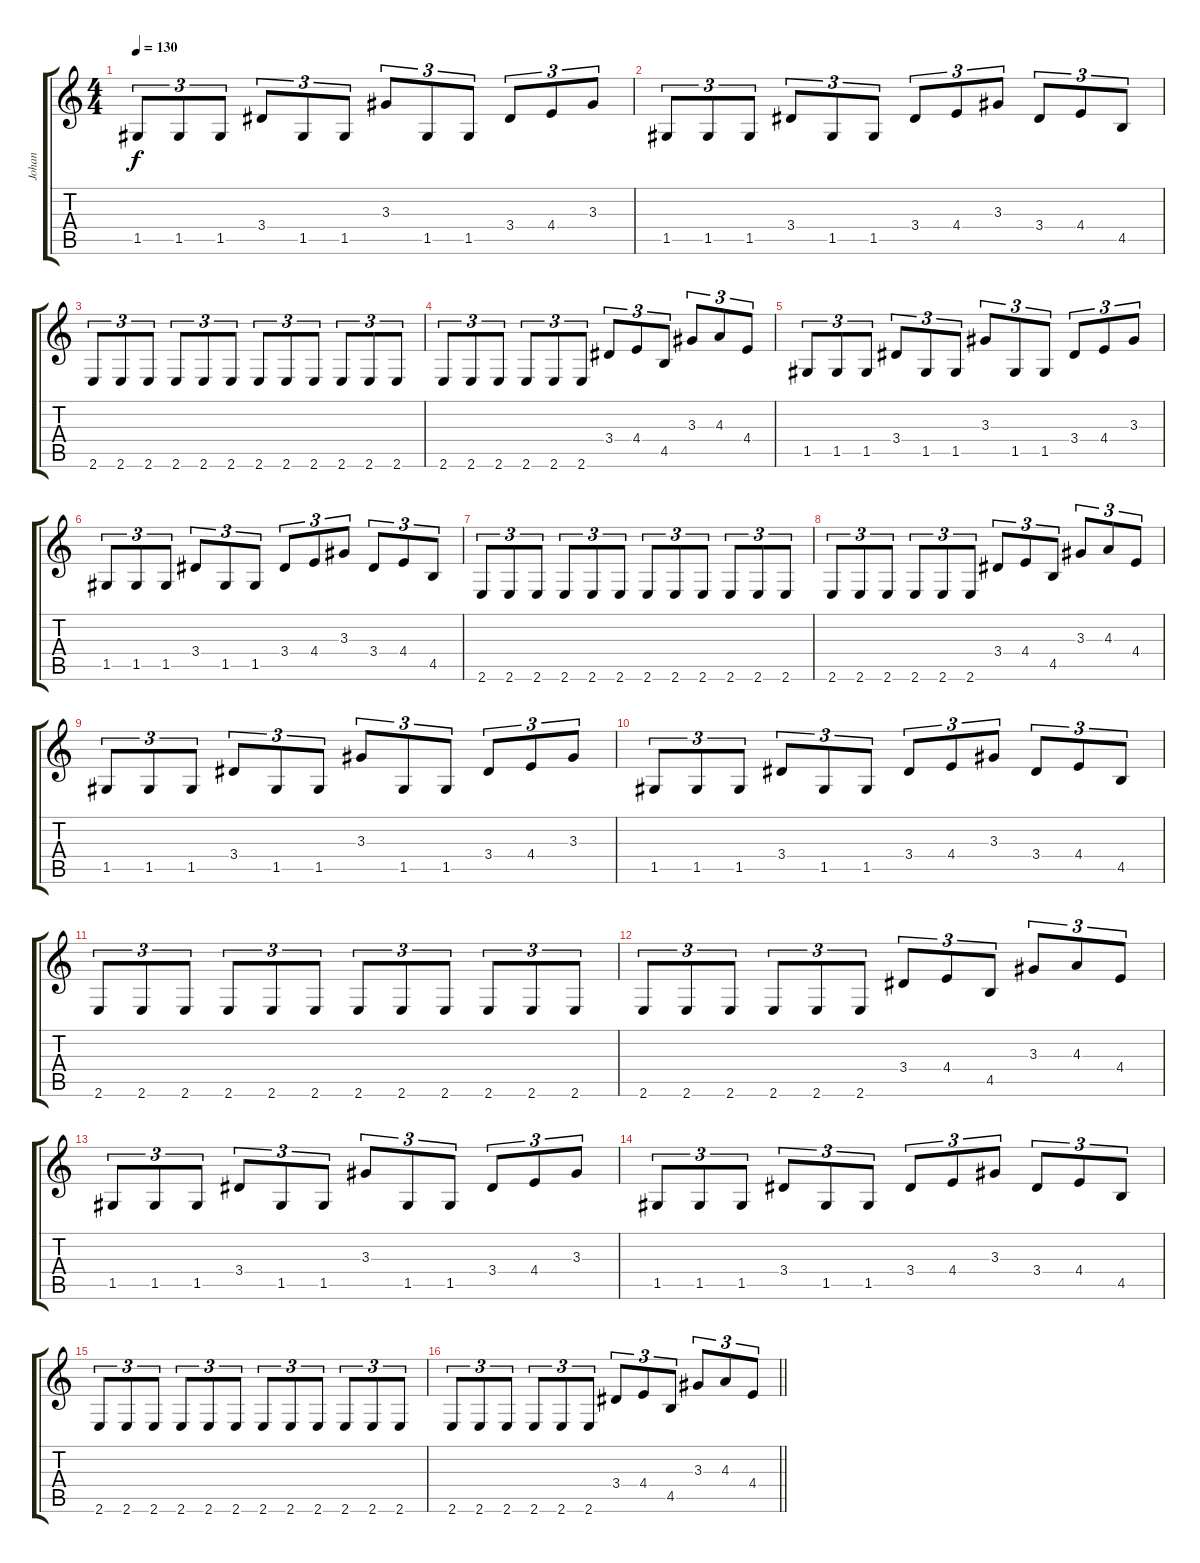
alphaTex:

\track ("Johan" "Johan") {instrument distortionguitar}
\staff {score tabs}
\tuning (D4 A3 F3 C3 G2 D2) {hide}
\ts (4 4)
\tempo 130
\clef g2
\ks c
1.5.8{tu (3 2) dy f} 1.5.8{tu (3 2)} 1.5.8{tu (3 2)} 3.4.8{tu (3 2)} 1.5.8{tu (3 2)} 1.5.8{tu (3 2)} 3.3.8{tu (3 2)} 1.5.8{tu (3 2)} 1.5.8{tu (3 2)} 3.4.8{tu (3 2)} 4.4.8{tu (3 2)} 3.3.8{tu (3 2)} |
1.5.8{tu (3 2)} 1.5.8{tu (3 2)} 1.5.8{tu (3 2)} 3.4.8{tu (3 2)} 1.5.8{tu (3 2)} 1.5.8{tu (3 2)} 3.4.8{tu (3 2)} 4.4.8{tu (3 2)} 3.3.8{tu (3 2)} 3.4.8{tu (3 2)} 4.4.8{tu (3 2)} 4.5.8{tu (3 2)} |
2.6.8{tu (3 2)} 2.6.8{tu (3 2)} 2.6.8{tu (3 2)} 2.6.8{tu (3 2)} 2.6.8{tu (3 2)} 2.6.8{tu (3 2)} 2.6.8{tu (3 2)} 2.6.8{tu (3 2)} 2.6.8{tu (3 2)} 2.6.8{tu (3 2)} 2.6.8{tu (3 2)} 2.6.8{tu (3 2)} |
2.6.8{tu (3 2)} 2.6.8{tu (3 2)} 2.6.8{tu (3 2)} 2.6.8{tu (3 2)} 2.6.8{tu (3 2)} 2.6.8{tu (3 2)} 3.4.8{tu (3 2)} 4.4.8{tu (3 2)} 4.5.8{tu (3 2)} 3.3.8{tu (3 2)} 4.3.8{tu (3 2)} 4.4.8{tu (3 2)} |
1.5.8{tu (3 2)} 1.5.8{tu (3 2)} 1.5.8{tu (3 2)} 3.4.8{tu (3 2)} 1.5.8{tu (3 2)} 1.5.8{tu (3 2)} 3.3.8{tu (3 2)} 1.5.8{tu (3 2)} 1.5.8{tu (3 2)} 3.4.8{tu (3 2)} 4.4.8{tu (3 2)} 3.3.8{tu (3 2)} |
1.5.8{tu (3 2)} 1.5.8{tu (3 2)} 1.5.8{tu (3 2)} 3.4.8{tu (3 2)} 1.5.8{tu (3 2)} 1.5.8{tu (3 2)} 3.4.8{tu (3 2)} 4.4.8{tu (3 2)} 3.3.8{tu (3 2)} 3.4.8{tu (3 2)} 4.4.8{tu (3 2)} 4.5.8{tu (3 2)} |
2.6.8{tu (3 2)} 2.6.8{tu (3 2)} 2.6.8{tu (3 2)} 2.6.8{tu (3 2)} 2.6.8{tu (3 2)} 2.6.8{tu (3 2)} 2.6.8{tu (3 2)} 2.6.8{tu (3 2)} 2.6.8{tu (3 2)} 2.6.8{tu (3 2)} 2.6.8{tu (3 2)} 2.6.8{tu (3 2)} |
2.6.8{tu (3 2)} 2.6.8{tu (3 2)} 2.6.8{tu (3 2)} 2.6.8{tu (3 2)} 2.6.8{tu (3 2)} 2.6.8{tu (3 2)} 3.4.8{tu (3 2)} 4.4.8{tu (3 2)} 4.5.8{tu (3 2)} 3.3.8{tu (3 2)} 4.3.8{tu (3 2)} 4.4.8{tu (3 2)} |
1.5.8{tu (3 2)} 1.5.8{tu (3 2)} 1.5.8{tu (3 2)} 3.4.8{tu (3 2)} 1.5.8{tu (3 2)} 1.5.8{tu (3 2)} 3.3.8{tu (3 2)} 1.5.8{tu (3 2)} 1.5.8{tu (3 2)} 3.4.8{tu (3 2)} 4.4.8{tu (3 2)} 3.3.8{tu (3 2)} |
1.5.8{tu (3 2)} 1.5.8{tu (3 2)} 1.5.8{tu (3 2)} 3.4.8{tu (3 2)} 1.5.8{tu (3 2)} 1.5.8{tu (3 2)} 3.4.8{tu (3 2)} 4.4.8{tu (3 2)} 3.3.8{tu (3 2)} 3.4.8{tu (3 2)} 4.4.8{tu (3 2)} 4.5.8{tu (3 2)} |
2.6.8{tu (3 2)} 2.6.8{tu (3 2)} 2.6.8{tu (3 2)} 2.6.8{tu (3 2)} 2.6.8{tu (3 2)} 2.6.8{tu (3 2)} 2.6.8{tu (3 2)} 2.6.8{tu (3 2)} 2.6.8{tu (3 2)} 2.6.8{tu (3 2)} 2.6.8{tu (3 2)} 2.6.8{tu (3 2)} |
2.6.8{tu (3 2)} 2.6.8{tu (3 2)} 2.6.8{tu (3 2)} 2.6.8{tu (3 2)} 2.6.8{tu (3 2)} 2.6.8{tu (3 2)} 3.4.8{tu (3 2)} 4.4.8{tu (3 2)} 4.5.8{tu (3 2)} 3.3.8{tu (3 2)} 4.3.8{tu (3 2)} 4.4.8{tu (3 2)} |
1.5.8{tu (3 2)} 1.5.8{tu (3 2)} 1.5.8{tu (3 2)} 3.4.8{tu (3 2)} 1.5.8{tu (3 2)} 1.5.8{tu (3 2)} 3.3.8{tu (3 2)} 1.5.8{tu (3 2)} 1.5.8{tu (3 2)} 3.4.8{tu (3 2)} 4.4.8{tu (3 2)} 3.3.8{tu (3 2)} |
1.5.8{tu (3 2)} 1.5.8{tu (3 2)} 1.5.8{tu (3 2)} 3.4.8{tu (3 2)} 1.5.8{tu (3 2)} 1.5.8{tu (3 2)} 3.4.8{tu (3 2)} 4.4.8{tu (3 2)} 3.3.8{tu (3 2)} 3.4.8{tu (3 2)} 4.4.8{tu (3 2)} 4.5.8{tu (3 2)} |
2.6.8{tu (3 2)} 2.6.8{tu (3 2)} 2.6.8{tu (3 2)} 2.6.8{tu (3 2)} 2.6.8{tu (3 2)} 2.6.8{tu (3 2)} 2.6.8{tu (3 2)} 2.6.8{tu (3 2)} 2.6.8{tu (3 2)} 2.6.8{tu (3 2)} 2.6.8{tu (3 2)} 2.6.8{tu (3 2)} |
\barLineRight lightlight
2.6.8{tu (3 2)} 2.6.8{tu (3 2)} 2.6.8{tu (3 2)} 2.6.8{tu (3 2)} 2.6.8{tu (3 2)} 2.6.8{tu (3 2)} 3.4.8{tu (3 2)} 4.4.8{tu (3 2)} 4.5.8{tu (3 2)} 3.3.8{tu (3 2)} 4.3.8{tu (3 2)} 4.4.8{tu (3 2)}
